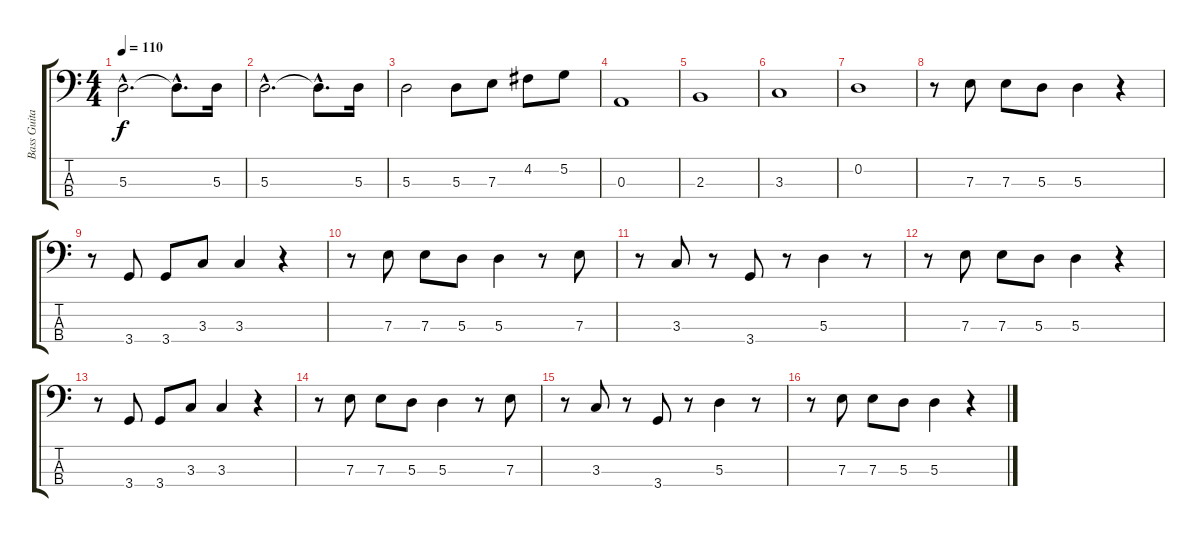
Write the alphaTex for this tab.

\track ("Bass Guitar" "Bass Guita") {instrument electricbassfinger}
\staff {score tabs}
\tuning (G2 D2 A1 E1) {hide}
\ts (4 4)
\tempo 110
\clef f4
\ks c
5.3{hac}.2{d dy f} 5.3{hac t}.8{d} 5.3.16 |
5.3{hac}.2{d} 5.3{hac t}.8{d} 5.3.16 |
5.3.2 5.3.8 7.3.8 4.2.8 5.2.8 |
0.3.1 |
2.3.1 |
3.3.1 |
0.2.1 |
r.8 7.3.8 7.3.8 5.3.8 5.3.4 r.4 |
r.8 3.4.8 3.4.8 3.3.8 3.3.4 r.4 |
r.8 7.3.8 7.3.8 5.3.8 5.3.4 r.8 7.3.8 |
r.8 3.3.8 r.8 3.4.8 r.8 5.3.4 r.8 |
r.8 7.3.8 7.3.8 5.3.8 5.3.4 r.4 |
r.8 3.4.8 3.4.8 3.3.8 3.3.4 r.4 |
r.8 7.3.8 7.3.8 5.3.8 5.3.4 r.8 7.3.8 |
r.8 3.3.8 r.8 3.4.8 r.8 5.3.4 r.8 |
r.8 7.3.8 7.3.8 5.3.8 5.3.4 r.4
